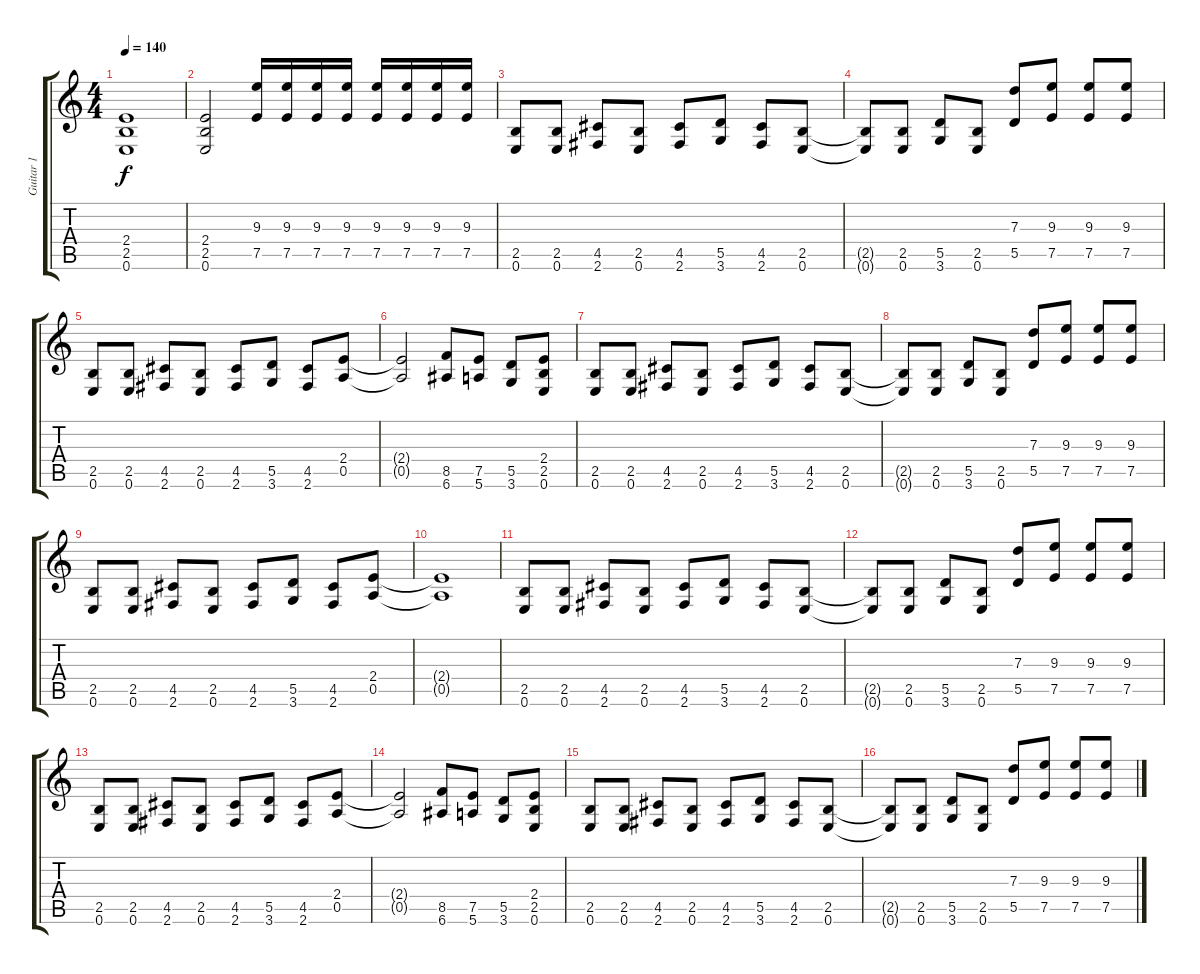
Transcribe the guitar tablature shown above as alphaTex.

\track ("Guitar 1" "Guitar 1") {instrument overdrivenguitar}
\staff {score tabs}
\tuning (E4 B3 G3 D3 A2 E2) {hide}
\ts (4 4)
\tempo 140
\clef g2
\ks c
(2.4 2.5 0.6).1{dy f} |
(2.4 2.5 0.6).2 (9.3 7.5).16 (9.3 7.5).16 (9.3 7.5).16 (9.3 7.5).16 (9.3 7.5).16 (9.3 7.5).16 (9.3 7.5).16 (9.3 7.5).16 |
(2.5 0.6).8 (2.5 0.6).8 (4.5 2.6).8 (2.5 0.6).8 (4.5 2.6).8 (5.5 3.6).8 (4.5 2.6).8 (2.5 0.6).8 |
(2.5{t} 0.6{t}).8 (2.5 0.6).8 (5.5 3.6).8 (2.5 0.6).8 (7.3 5.5).8 (9.3 7.5).8 (9.3 7.5).8 (9.3 7.5).8 |
(2.5 0.6).8 (2.5 0.6).8 (4.5 2.6).8 (2.5 0.6).8 (4.5 2.6).8 (5.5 3.6).8 (4.5 2.6).8 (2.4 0.5).8 |
(2.4{t} 0.5{t}).2 (8.5 6.6).8 (7.5 5.6).8 (5.5 3.6).8 (2.4 2.5 0.6).8 |
(2.5 0.6).8 (2.5 0.6).8 (4.5 2.6).8 (2.5 0.6).8 (4.5 2.6).8 (5.5 3.6).8 (4.5 2.6).8 (2.5 0.6).8 |
(2.5{t} 0.6{t}).8 (2.5 0.6).8 (5.5 3.6).8 (2.5 0.6).8 (7.3 5.5).8 (9.3 7.5).8 (9.3 7.5).8 (9.3 7.5).8 |
(2.5 0.6).8 (2.5 0.6).8 (4.5 2.6).8 (2.5 0.6).8 (4.5 2.6).8 (5.5 3.6).8 (4.5 2.6).8 (2.4 0.5).8 |
(2.4{t} 0.5{t}).1 |
(2.5 0.6).8 (2.5 0.6).8 (4.5 2.6).8 (2.5 0.6).8 (4.5 2.6).8 (5.5 3.6).8 (4.5 2.6).8 (2.5 0.6).8 |
(2.5{t} 0.6{t}).8 (2.5 0.6).8 (5.5 3.6).8 (2.5 0.6).8 (7.3 5.5).8 (9.3 7.5).8 (9.3 7.5).8 (9.3 7.5).8 |
(2.5 0.6).8 (2.5 0.6).8 (4.5 2.6).8 (2.5 0.6).8 (4.5 2.6).8 (5.5 3.6).8 (4.5 2.6).8 (2.4 0.5).8 |
(2.4{t} 0.5{t}).2 (8.5 6.6).8 (7.5 5.6).8 (5.5 3.6).8 (2.4 2.5 0.6).8 |
(2.5 0.6).8 (2.5 0.6).8 (4.5 2.6).8 (2.5 0.6).8 (4.5 2.6).8 (5.5 3.6).8 (4.5 2.6).8 (2.5 0.6).8 |
(2.5{t} 0.6{t}).8 (2.5 0.6).8 (5.5 3.6).8 (2.5 0.6).8 (7.3 5.5).8 (9.3 7.5).8 (9.3 7.5).8 (9.3 7.5).8
